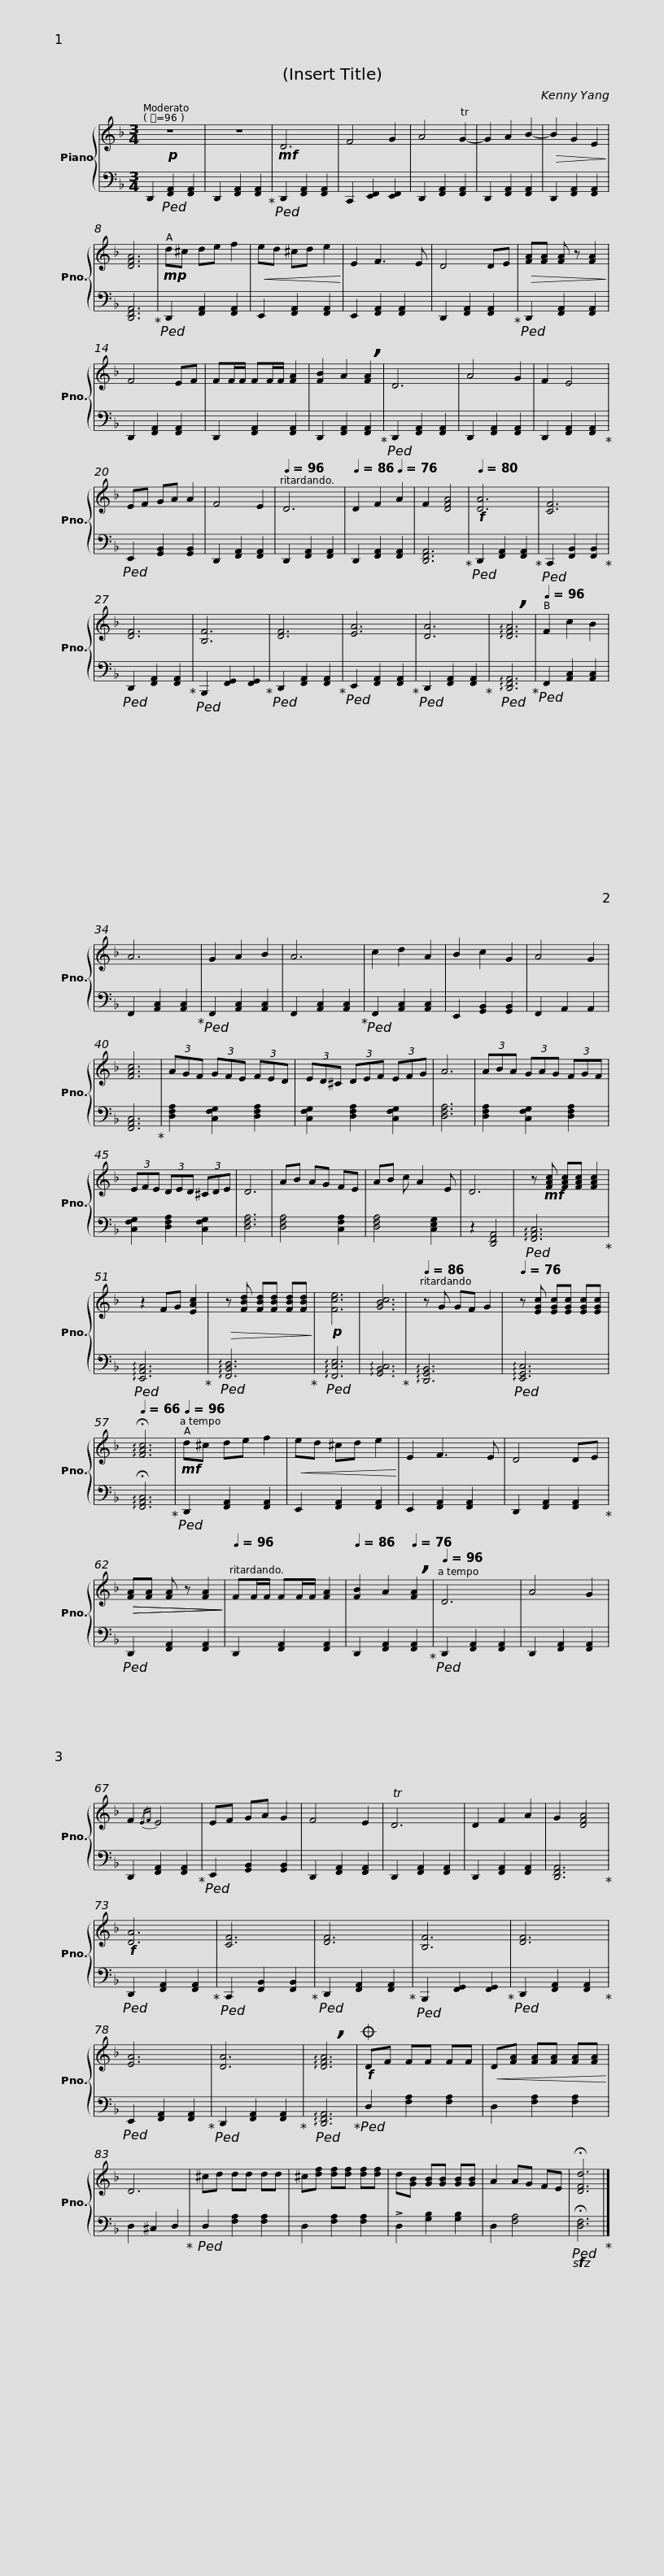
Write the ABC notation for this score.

X:1
%%score { 1 | 2 }
L:1/8
M:3/4
I:linebreak $
K:F
V:1 treble
V:2 bass
V:1
!p! z6 | z6 |!mf! D6 | F4 G2 | A4 TG2- | %5
 G2 A2 B2- |!>(! B2 G2 E2!>)! | [DFA]6 |!mp! d^c de f2 |!<(! ed ^cd e2!<)! |$ %10
 E2 F3 E | D4 DE |!>(! [FA][FA] [FA] z [FA]2!>)! | F4 EF | FF/F/ FF/F/ [FA]2 | %15
 [FB]2 A2 !breath![FA]2 | D6 | A4 G2 | F2 E4 |$ EF GA A2 | %20
 F4 E2 |[Q:1/4=96] D6 |[Q:1/4=86] D2 F2[Q:1/4=76] A2 | F2 [DFA]4 |!f![Q:1/4=80] [DA]6 | %25
 [CF]6 | [DF]6 | [B,F]6 | [DF]6 | [EA]6 |$ %30
 [DA]6 | !arpeggio!!breath![DFA]6 |[Q:1/4=96] F2 c2 B2 | A6 | G2 A2 B2 | %35
 A6 | c2 d2 A2 | B2 c2 G2 | A4 G2 | [FAc]6 | %40
 (3AGF (3GFE (3FED |$ (3ED^C (3DEF (3EFG | A6 | (3ABA (3GAG (3FGF | (3EFE (3DED (3^CDE | %45
 D6 | AB AG FE | AB c A2 E |$ D6 | z!mf! [FAc] [FAc][FAc] [FAc]2 | %50
 z2 FG [EAc]2 |!>(! z [FBd] [FBd][FBd] [FBd][FBd]!>)! |!p! [Fce]6 | [GBc]6 |[Q:1/4=86] z G GF G2 | %55
[Q:1/4=76] z [EGc] [EGc][EGc] [EGc][EGc] |[Q:1/4=66] !arpeggio!!fermata![FAc]6 |$[Q:1/4=96]!mf! d^c de f2 |!<(! ed ^cd e2!<)! | E2 F3 E | %60
 D4 DE |!>(!!>(! [FA][FA] [FA] z [FA]2!>)!!>)! |[Q:1/4=96] FF/F/ FF/F/ [FA]2 |[Q:1/4=86] [FB]2 A2[Q:1/4=76] !breath![FA]2 |[Q:1/4=96] D6 |$ %65
 A4 G2 | F2{/EF} E4 | EF GA G2 | F4 E2 | TD6 | %70
 D2 F2 A2 | G2 [DFA]4 |!f! [DA]6 | [CF]6 | [DF]6 | %75
 [B,F]6 |$ [DF]6 | [EA]6 | [DA]6 | !arpeggio!!breath![DFA]6 | %80
O!f! DF FF FF |!<(! D[FA] [FA][FA] [FA][FA]!<)! | D6 | ^cd dd dd | ^c[df] [df][df] [df][df] |$ %85
 d[GB] [GB][GB] [GB][GB] | A2 AG FE | !fermata![DFd]6 |] %88
V:2
 D,,2!ped! [F,,A,,]2 [F,,A,,]2 | D,,2 [F,,A,,]2 [F,,A,,]2!ped-up! |!ped! D,,2 [F,,A,,]2 [F,,A,,]2 | C,,2 [E,,F,,]2 [E,,F,,]2 | D,,2 [F,,A,,]2 [F,,A,,]2 | %5
 D,,2 [F,,A,,]2 [F,,A,,]2 | D,,2 [F,,A,,]2 [F,,A,,]2 | [D,,F,,A,,]6!ped-up! |!ped! D,,2 [F,,A,,]2 [F,,A,,]2 | E,,2 [F,,A,,]2 [F,,A,,]2 |$ %10
 E,,2 [F,,A,,]2 [F,,A,,]2 | D,,2 [F,,A,,]2 [F,,A,,]2!ped-up! |!ped! D,,2 [F,,A,,]2 [F,,A,,]2 | D,,2 [F,,A,,]2 [F,,A,,]2 | D,,2 [F,,A,,]2 [F,,A,,]2 | %15
 D,,2 [F,,A,,]2 [F,,A,,]2!ped-up! |!ped! D,,2 [F,,A,,]2 [F,,A,,]2 | D,,2 [F,,A,,]2 [F,,A,,]2 | D,,2 [F,,A,,]2 [F,,A,,]2!ped-up! |$!ped! E,,2 [G,,B,,]2 [G,,B,,]2 | %20
 D,,2 [F,,A,,]2 [F,,A,,]2 | D,,2 [F,,A,,]2 [F,,A,,]2 | D,,2 [F,,A,,]2 [F,,A,,]2 | [D,,F,,A,,]6!ped-up! |!ped! D,,2 [F,,A,,]2 [F,,A,,]2!ped-up! | %25
!ped! C,,2 [F,,B,,]2 [F,,B,,]2!ped-up! |!ped! D,,2 [F,,A,,]2 [F,,A,,]2!ped-up! |!ped! B,,,2 [F,,G,,]2 [F,,G,,]2!ped-up! |!ped! D,,2 [F,,A,,]2 [F,,A,,]2!ped-up! |!ped! E,,2 [F,,A,,]2 [F,,A,,]2!ped-up! |$ %30
!ped! D,,2 [F,,A,,]2 [F,,A,,]2!ped-up! |!ped! !arpeggio![D,,F,,A,,]6!ped-up! |!ped! F,,2 [A,,C,]2 [A,,C,]2 | F,,2 [A,,C,]2 [A,,C,]2!ped-up! |!ped! F,,2 [A,,C,]2 [A,,C,]2 | %35
 F,,2 [A,,C,]2 [A,,C,]2!ped-up! |!ped! F,,2 [A,,C,]2 [A,,C,]2 | E,,2 [G,,B,,]2 [G,,B,,]2 | F,,2 A,,2 A,,2 | [F,,A,,C,]6!ped-up! | %40
 [D,F,A,]2 [C,F,G,]2 [D,F,A,]2 |$ [C,F,G,]2 [D,F,A,]2 [C,F,G,]2 | [D,F,A,]6 | [D,F,A,]2 [C,F,G,]2 [D,F,A,]2 | [C,F,G,]2 [D,F,A,]2 [C,F,G,]2 | %45
 [D,F,A,]6 | [D,F,A,]4 [C,F,A,]2 | [D,F,A,]4 [C,E,G,]2 |$ z2 [D,,F,,A,,]4 |!ped! !arpeggio![F,,A,,C,]6!ped-up! | %50
!ped! !arpeggio![E,,A,,C,]6!ped-up! |!ped! !arpeggio![F,,B,,D,]6!ped-up! |!ped! !arpeggio![F,,C,E,]6 | !arpeggio![G,,B,,C,]6!ped-up! | !arpeggio![D,,G,,B,,]6 | %55
!ped! !arpeggio![E,,G,,C,]6 | !arpeggio!!fermata![F,,A,,C,]6!ped-up! |$!ped! D,,2 [F,,A,,]2 [F,,A,,]2 | E,,2 [F,,A,,]2 [F,,A,,]2 | E,,2 [F,,A,,]2 [F,,A,,]2 | %60
 D,,2 [F,,A,,]2 [F,,A,,]2!ped-up! |!ped! D,,2 [F,,A,,]2 [F,,A,,]2 | D,,2 [F,,A,,]2 [F,,A,,]2 | D,,2 [F,,A,,]2 [F,,A,,]2!ped-up! |!ped! D,,2 [F,,A,,]2 [F,,A,,]2 |$ %65
 D,,2 [F,,A,,]2 [F,,A,,]2 | D,,2 [F,,A,,]2 [F,,A,,]2!ped-up! |!ped! E,,2 [G,,B,,]2 [G,,B,,]2 | D,,2 [F,,A,,]2 [F,,A,,]2 | D,,2 [F,,A,,]2 [F,,A,,]2 | %70
 D,,2 [F,,A,,]2 [F,,A,,]2 | [D,,F,,A,,]6!ped-up! |!ped! D,,2 [F,,A,,]2 [F,,A,,]2!ped-up! |!ped! C,,2 [F,,B,,]2 [F,,B,,]2!ped-up! |!ped! D,,2 [F,,A,,]2 [F,,A,,]2!ped-up! | %75
!ped! B,,,2 [F,,G,,]2 [F,,G,,]2!ped-up! |$!ped! D,,2 [F,,A,,]2 [F,,A,,]2!ped-up! |!ped! E,,2 [F,,A,,]2 [F,,A,,]2!ped-up! |!ped! D,,2 [F,,A,,]2 [F,,A,,]2!ped-up! |!ped! !arpeggio![D,,F,,A,,]6!ped-up! | %80
!ped! D,2 [F,A,]2 [F,A,]2 | D,2 [F,A,]2 [F,A,]2 | D,2 ^C,2 D,2!ped-up! |!ped! D,2 [F,A,]2 [F,A,]2 | D,2 [F,A,]2 [F,A,]2 |$ %85
 !>!D,2 [G,B,]2 [G,B,]2 | D,2 [F,A,]4 |!sfz!!ped! !fermata![D,F,]6!ped-up! |] %88
